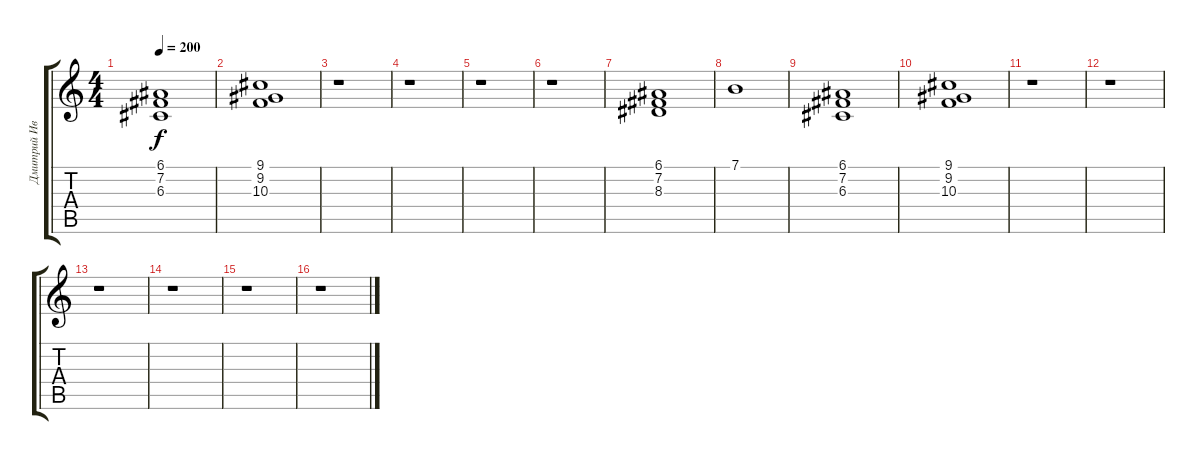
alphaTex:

\track ("Дмитрий Иванов" "Дмитрий Ив") {instrument stringensemble2}
\staff {score tabs}
\tuning (E4 B3 G3 D3 A2 E2) {hide}
\ts (4 4)
\tempo 200
\clef g2
\ks c
(6.1 7.2 6.3).1{dy f} |
(9.1 9.2 10.3).1 |
r.1 |
r.1 |
r.1 |
r.1 |
(6.1 7.2 8.3).1 |
7.1.1 |
(6.1 7.2 6.3).1 |
(9.1 9.2 10.3).1 |
r.1 |
r.1 |
r.1 |
r.1 |
r.1 |
r.1
